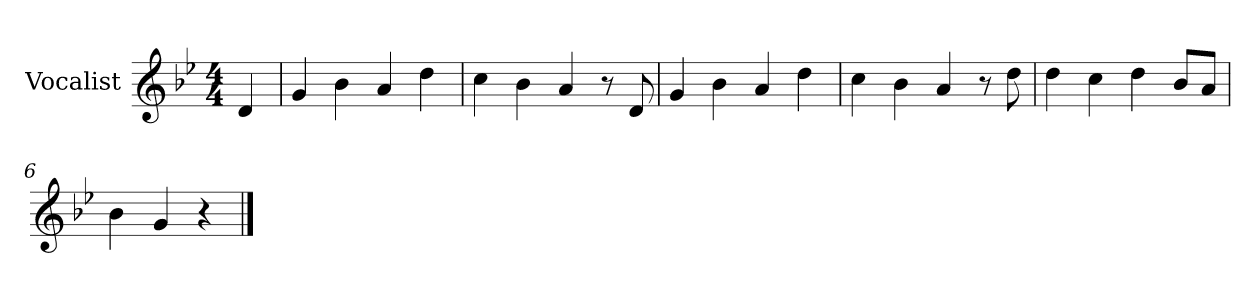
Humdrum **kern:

**kern
*part1
*staff1
*I"Vocalist
*k[b-e-]
*g:
*M4/4
=
4d
=1
4g
4b-
4a
4dd
=2
4cc
4b-
4a
8r
8d
=3
4g
4b-
4a
4dd
=4
4cc
4b-
4a
8r
8dd
=5
4dd
4cc
4dd
8b-L
8aJ
=6
4b-
4g
4r
==
*-
